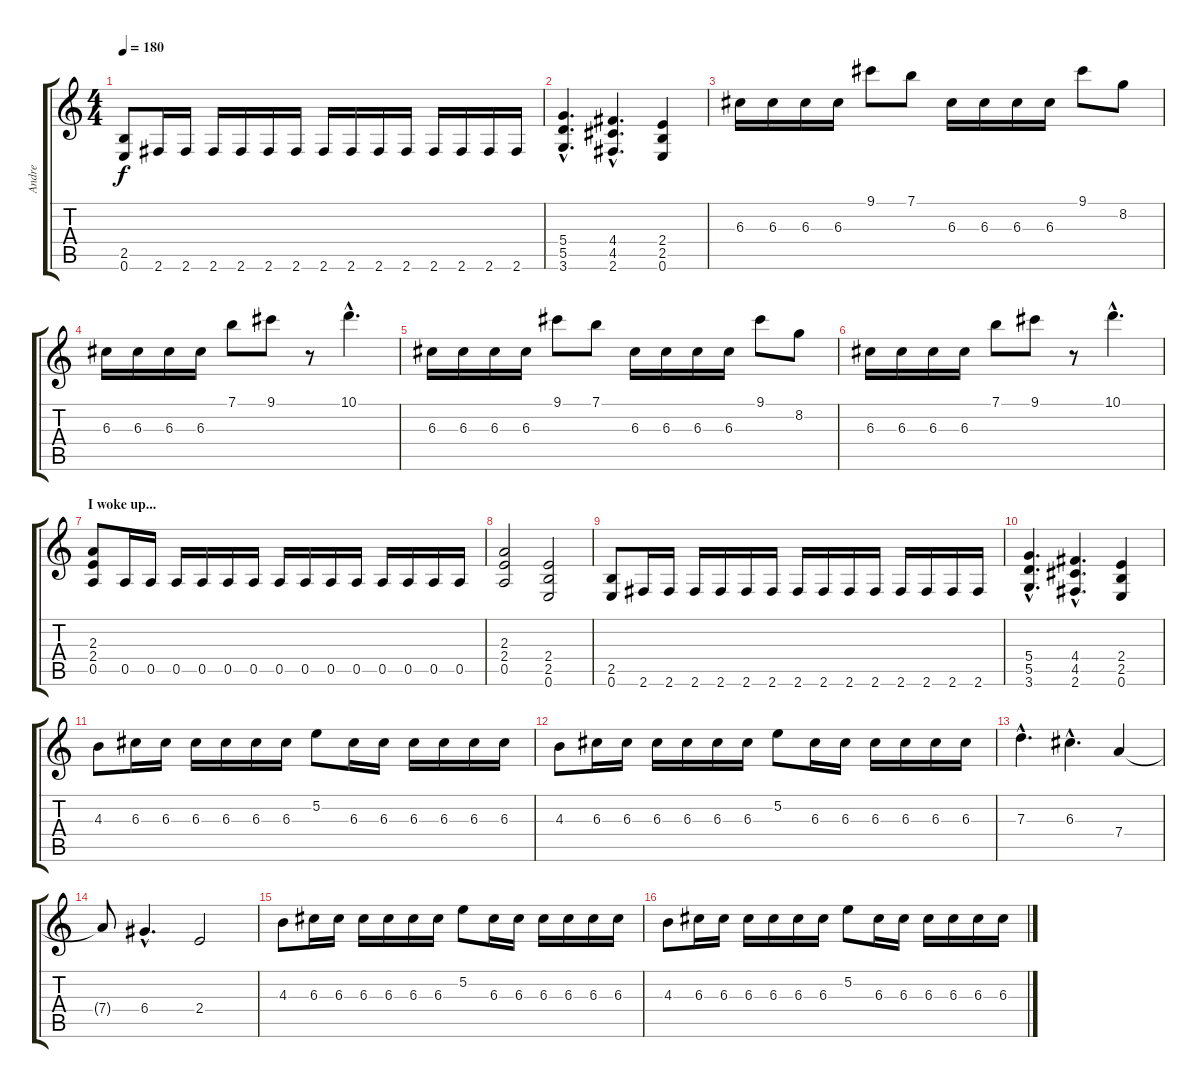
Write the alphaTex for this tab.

\track ("Andre" "Andre") {instrument distortionguitar}
\staff {score tabs}
\tuning (E4 B3 G3 D3 A2 E2) {hide}
\ts (4 4)
\tempo 180
\clef g2
\ks c
(2.5 0.6).8{dy f} 2.6.16 2.6.16 2.6.16 2.6.16 2.6.16 2.6.16 2.6.16 2.6.16 2.6.16 2.6.16 2.6.16 2.6.16 2.6.16 2.6.16 |
(5.4{hac} 5.5{hac} 3.6{hac}).4{d} (4.4{hac} 4.5{hac} 2.6{hac}).4{d} (2.4 2.5 0.6).4 |
6.3.16 6.3.16 6.3.16 6.3.16 9.1.8 7.1.8 6.3.16 6.3.16 6.3.16 6.3.16 9.1.8 8.2.8 |
6.3.16 6.3.16 6.3.16 6.3.16 7.1.8 9.1.8 r.8 10.1{hac}.4{d} |
6.3.16 6.3.16 6.3.16 6.3.16 9.1.8 7.1.8 6.3.16 6.3.16 6.3.16 6.3.16 9.1.8 8.2.8 |
6.3.16 6.3.16 6.3.16 6.3.16 7.1.8 9.1.8 r.8 10.1{hac}.4{d} |
\section ("" "I woke up...")
(2.3 2.4 0.5).8 0.5.16 0.5.16 0.5.16 0.5.16 0.5.16 0.5.16 0.5.16 0.5.16 0.5.16 0.5.16 0.5.16 0.5.16 0.5.16 0.5.16 |
(2.3 2.4 0.5).2 (2.4 2.5 0.6).2 |
(2.5 0.6).8 2.6.16 2.6.16 2.6.16 2.6.16 2.6.16 2.6.16 2.6.16 2.6.16 2.6.16 2.6.16 2.6.16 2.6.16 2.6.16 2.6.16 |
(5.4{hac} 5.5{hac} 3.6{hac}).4{d} (4.4{hac} 4.5{hac} 2.6{hac}).4{d} (2.4 2.5 0.6).4 |
4.3.8 6.3.16 6.3.16 6.3.16 6.3.16 6.3.16 6.3.16 5.2.8 6.3.16 6.3.16 6.3.16 6.3.16 6.3.16 6.3.16 |
4.3.8 6.3.16 6.3.16 6.3.16 6.3.16 6.3.16 6.3.16 5.2.8 6.3.16 6.3.16 6.3.16 6.3.16 6.3.16 6.3.16 |
7.3{hac}.4{d} 6.3{hac}.4{d} 7.4.4 |
7.4{t}.8 6.4{hac}.4{d} 2.4.2 |
4.3.8 6.3.16 6.3.16 6.3.16 6.3.16 6.3.16 6.3.16 5.2.8 6.3.16 6.3.16 6.3.16 6.3.16 6.3.16 6.3.16 |
4.3.8 6.3.16 6.3.16 6.3.16 6.3.16 6.3.16 6.3.16 5.2.8 6.3.16 6.3.16 6.3.16 6.3.16 6.3.16 6.3.16
